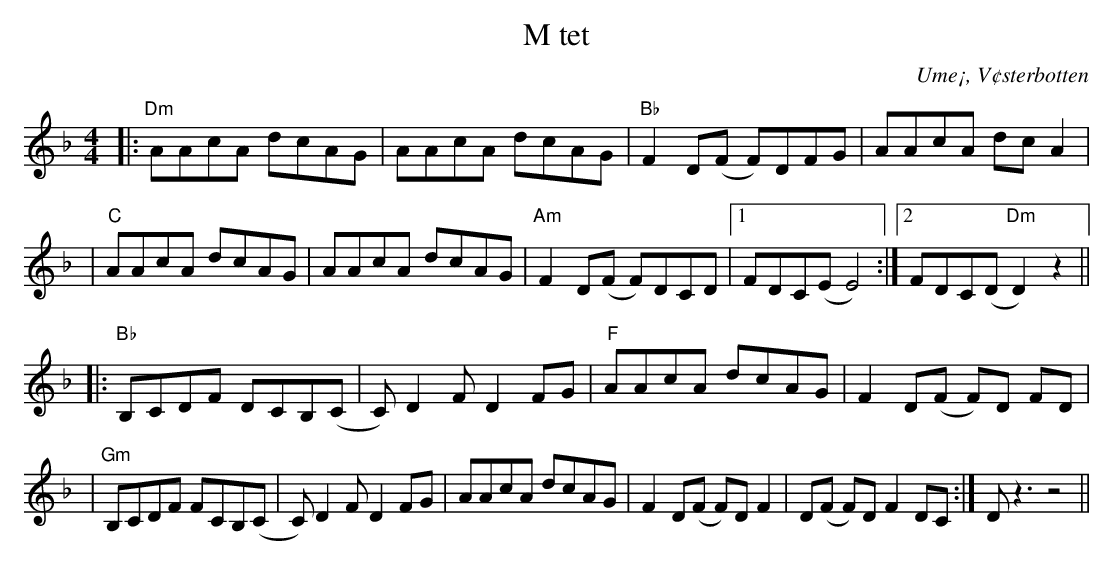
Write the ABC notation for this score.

X:1
T:M tet
O:Ume¡, V¢sterbotten
M:4/4
L:1/8
K:Dm
|: "Dm" AAcA dcAG | AAcA dcAG | "Bb" F2D(F F)DFG | AAcA dcA2 |
|"C" AAcA dcAG | AAcA dcAG |"Am" F2D(F F)DCD |1 FDC(E E4) :|2 FDC(D "Dm"D2)z2 ||
|:"Bb"B,CDF DCB,(C | C)D2F D2FG |"F" AAcA dcAG | F2 D(F F)D FD |
|"Gm" B,CDF FCB,(C | C)D2F D2FG | AAcA dcAG | F2D(F F)DF2 |D(F F)D F2 DC:|Dz3 z4 ||
